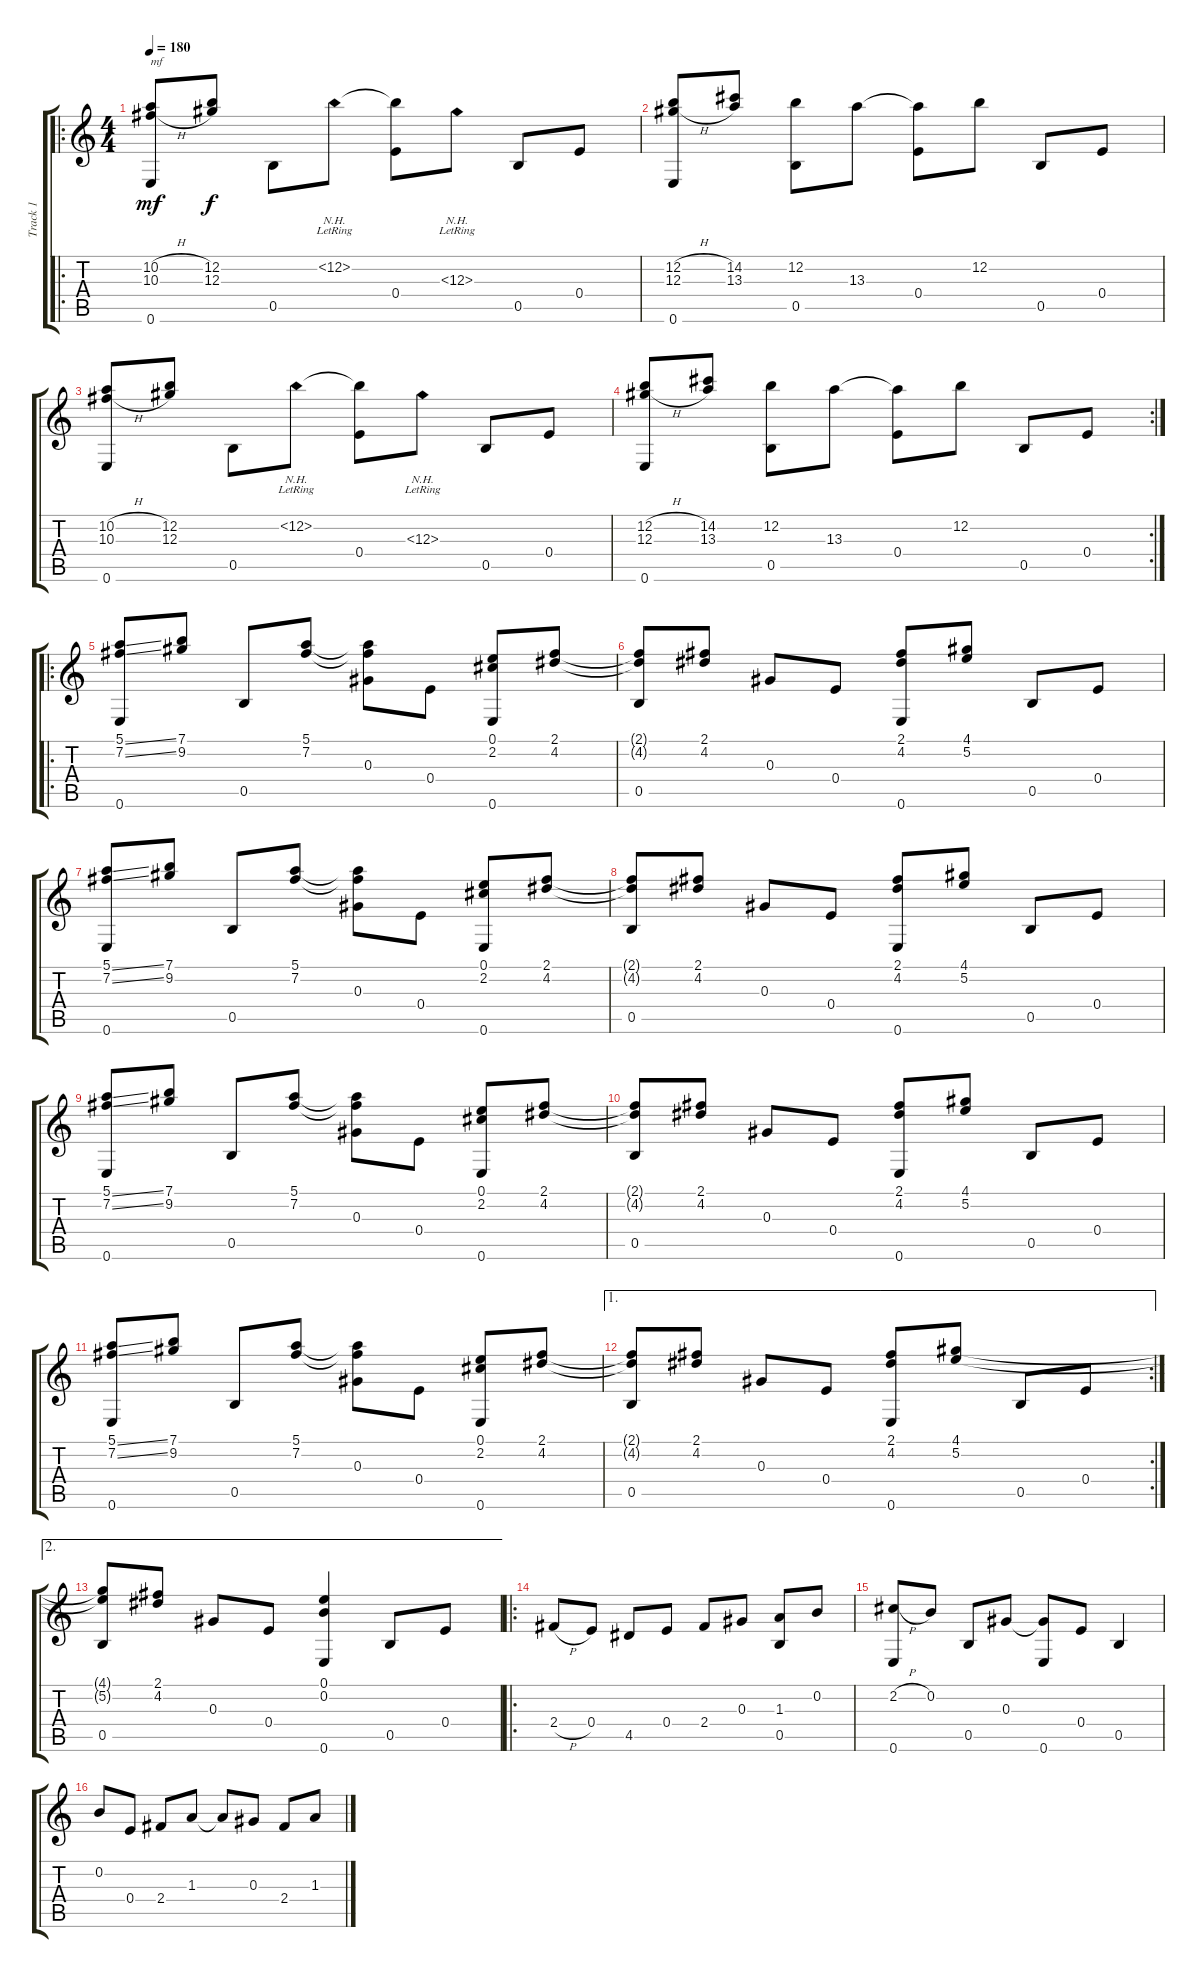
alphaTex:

\track ("Track 1" "Track 1") {instrument acousticguitarnylon}
\staff {score tabs}
\tuning (E4 B3 Ab3 E3 B2 E2) {hide}
\ro
\ts (4 4)
\tempo 180
\clef g2
\ks c
(10.2{h} 10.3{h} 0.6).8{txt "mf" dy mf instrument acousticguitarnylon} (12.2 12.3).8{dy f} 0.5.8 12.2{nh lr}.8 (12.2{t} 0.4).8 12.3{nh lr}.8 0.5.8 0.4.8 |
(12.2{h} 12.3{h} 0.6).8 (14.2 13.3).8 (12.2 0.5).8 13.3.8 (13.3{t} 0.4).8 12.2.8 0.5.8 0.4.8 |
(10.2{h} 10.3{h} 0.6).8 (12.2 12.3).8 0.5.8 12.2{nh lr}.8 (12.2{t} 0.4).8 12.3{nh lr}.8 0.5.8 0.4.8 |
\rc 2
(12.2{h} 12.3{h} 0.6).8 (14.2 13.3).8 (12.2 0.5).8 13.3.8 (13.3{t} 0.4).8 12.2.8 0.5.8 0.4.8 |
\ro
(5.1{ss} 7.2{ss} 0.6).8 (7.1 9.2).8 0.5.8 (5.1 7.2).8 (5.1{t} 7.2{t} 0.3).8 0.4.8 (0.1 2.2 0.6).8 (2.1 4.2).8 |
(2.1{t} 4.2{t} 0.5).8 (2.1 4.2).8 0.3.8 0.4.8 (2.1 4.2 0.6).8 (4.1 5.2).8 0.5.8 0.4.8 |
(5.1{ss} 7.2{ss} 0.6).8 (7.1 9.2).8 0.5.8 (5.1 7.2).8 (5.1{t} 7.2{t} 0.3).8 0.4.8 (0.1 2.2 0.6).8 (2.1 4.2).8 |
(2.1{t} 4.2{t} 0.5).8 (2.1 4.2).8 0.3.8 0.4.8 (2.1 4.2 0.6).8 (4.1 5.2).8 0.5.8 0.4.8 |
(5.1{ss} 7.2{ss} 0.6).8 (7.1 9.2).8 0.5.8 (5.1 7.2).8 (5.1{t} 7.2{t} 0.3).8 0.4.8 (0.1 2.2 0.6).8 (2.1 4.2).8 |
(2.1{t} 4.2{t} 0.5).8 (2.1 4.2).8 0.3.8 0.4.8 (2.1 4.2 0.6).8 (4.1 5.2).8 0.5.8 0.4.8 |
(5.1{ss} 7.2{ss} 0.6).8 (7.1 9.2).8 0.5.8 (5.1 7.2).8 (5.1{t} 7.2{t} 0.3).8 0.4.8 (0.1 2.2 0.6).8 (2.1 4.2).8 |
\ae 1
\rc 2
(2.1{t} 4.2{t} 0.5).8 (2.1 4.2).8 0.3.8 0.4.8 (2.1 4.2 0.6).8 (4.1 5.2).8 0.5.8 0.4.8 |
\ae 2
(4.1{t} 5.2{t} 0.5).8 (2.1 4.2).8 0.3.8 0.4.8 (0.1 0.2 0.6).4 0.5.8 0.4.8 |
\ro
2.4{h}.8 0.4.8 4.5.8 0.4.8 2.4.8 0.3.8 (1.3 0.5).8 0.2.8 |
(2.2{h} 0.6).8 0.2.8 0.5.8 0.3.8 (0.3{t} 0.6).8 0.4.8 0.5.4 |
0.2.8 0.4.8 2.4.8 1.3.8 1.3{t}.8 0.3.8 2.4.8 1.3.8
